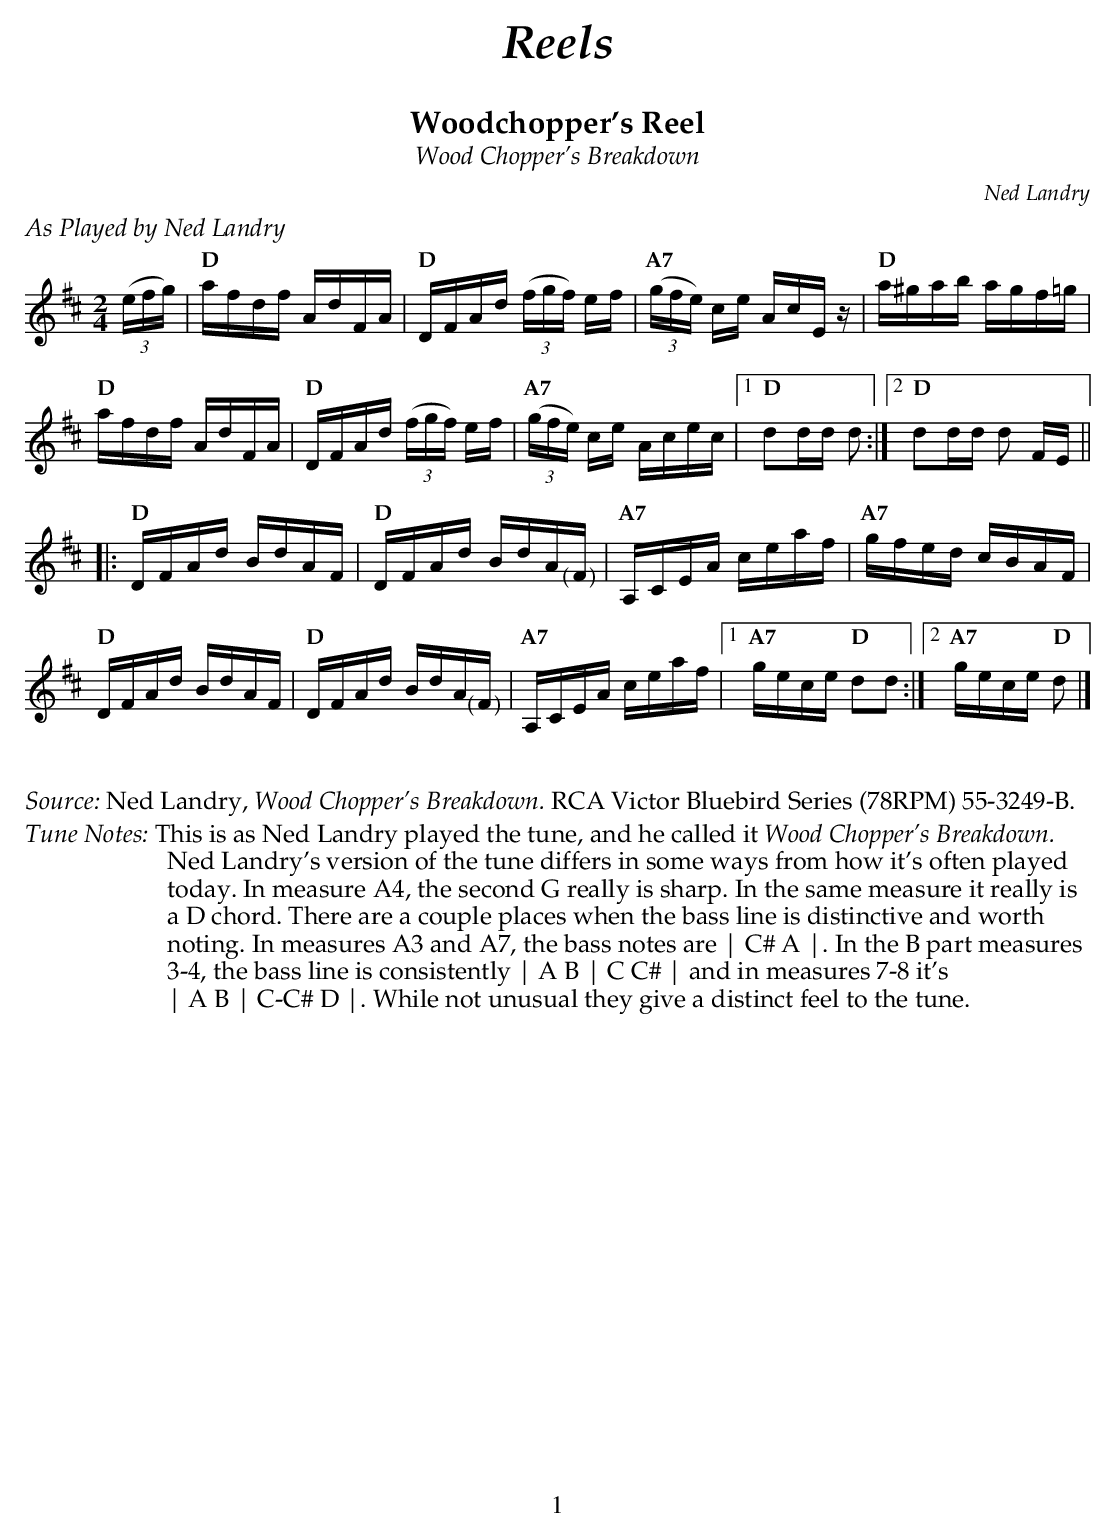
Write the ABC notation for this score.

X:1
T:Woodchopper's Reel
T:Wood Chopper's Breakdown
C:Ned Landry
M:2/4
L:1/16
K:D.t
%%text $2As Played by Ned Landry$0
((3efg) |\
"D" afdf AdFA    | "D" DFAd ((3fgf) ef   | "A7" ((3gfe) ce AcEz | "D" a^gab  agf=g  |
"D" afdf AdFA    | "D" DFAd ((3fgf) ef   | "A7" ((3gfe) ce Acec |1 "D" d2dd d2     :|2 "D" d2dd d2 FE ||
|: "D" DFAd BdAF | "D" DFAd BdA"<("">)"F | "A7" A,CEA ceaf      | "A7" gfed cBAF       |
   "D" DFAd BdAF | "D" DFAd BdA"<("">)"F | "A7" A,CEA ceaf      |1 "A7" gece "D" d2d2 :|2 "A7" gece "D" d2 |]
